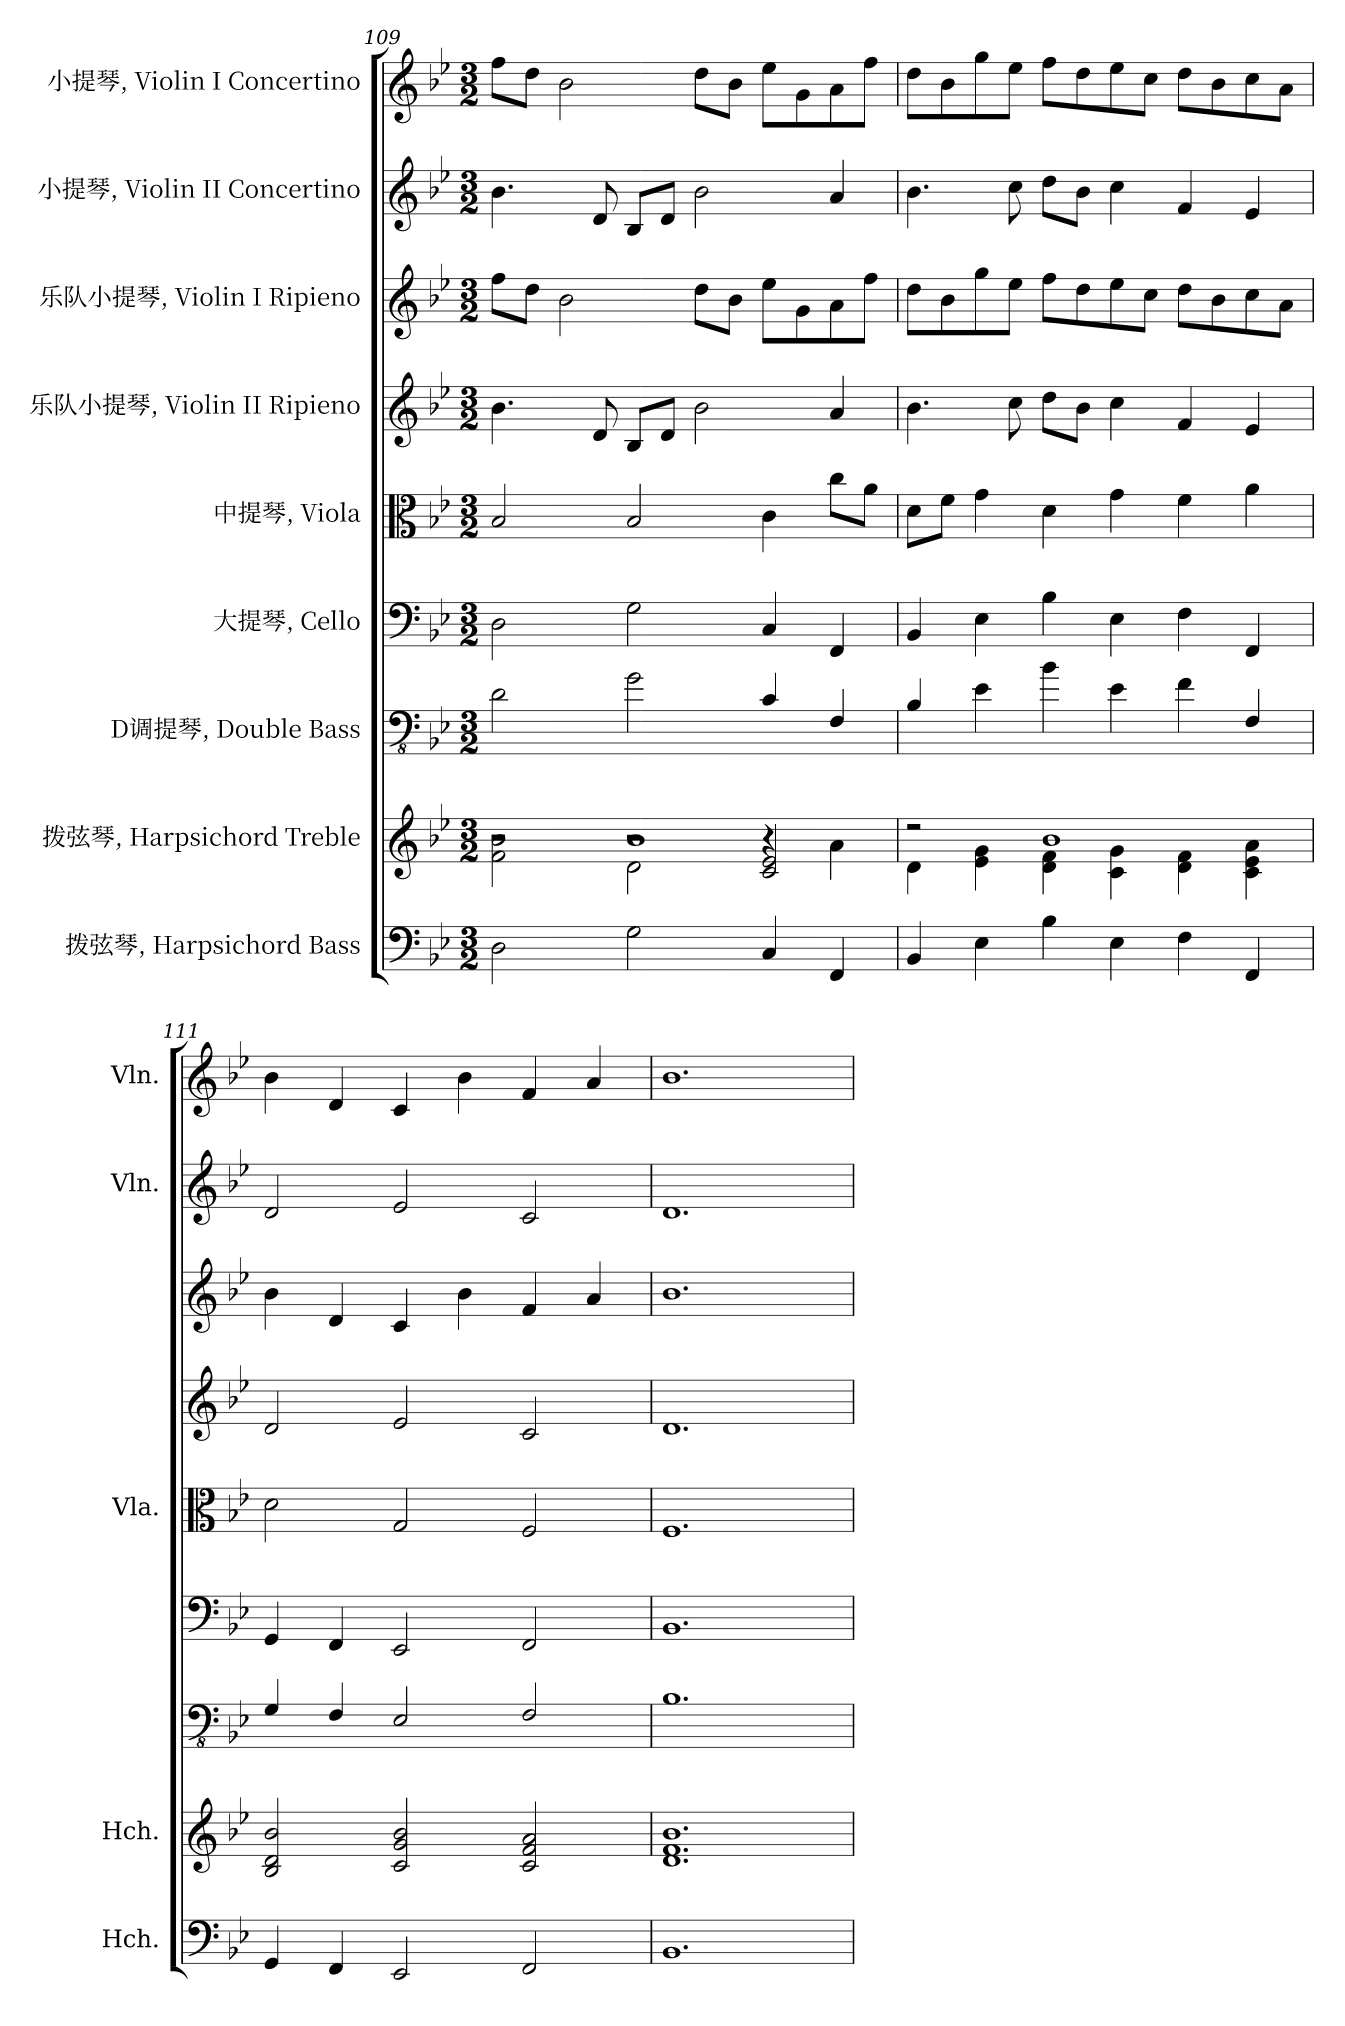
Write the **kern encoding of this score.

**kern	**kern	**kern	**kern	**kern	**kern	**kern	**kern	**kern
*part9	*part8	*part7	*part6	*part5	*part4	*part3	*part2	*part1
*staff9	*staff8	*staff7	*staff6	*staff5	*staff4	*staff3	*staff2	*staff1
*I"拨弦琴, Harpsichord Bass	*I"拨弦琴, Harpsichord Treble	*I"D调提琴, Double Bass	*I"大提琴, Cello	*I"中提琴, Viola	*I"乐队小提琴, Violin II Ripieno	*I"乐队小提琴, Violin  I Ripieno	*I"小提琴, Violin II Concertino	*I"小提琴, Violin  I Concertino
*I'Hch.	*I'Hch.	*	*	*I'Vla.	*	*	*I'Vln.	*I'Vln.
!!LO:PB:g=z
*clefF4	*clefG2	*clefFv4	*clefF4	*clefC3	*clefG2	*clefG2	*clefG2	*clefG2
*	*	*ITrd7c12	*	*	*	*	*	*
*k[b-e-]	*k[b-e-]	*k[b-e-]	*k[b-e-]	*k[b-e-]	*k[b-e-]	*k[b-e-]	*k[b-e-]	*k[b-e-]
*M3/2	*M3/2	*M3/2	*M3/2	*M3/2	*M3/2	*M3/2	*M3/2	*M3/2
=109	=109	=109	=109	=109	=109	=109	=109	=109
*	*^	*	*	*	*	*	*	*
*	*	*^	*	*	*	*	*	*	*
2D\	2r	2f\ 2b-\	2r	2DD\	2D\	2B-/	4.b-\	8ff\L	4.b-\	8ff\L
.	.	.	.	.	.	.	.	8dd\J	.	8dd\J
.	.	.	.	.	.	.	.	2b-\	.	2b-\
.	.	.	.	.	.	.	8d/	.	8d/	.
2G\	1b-	2d\	2r	2GG\	2G\	2B-/	8B-/L	.	8B-/L	.
.	.	.	.	.	.	.	8d/J	.	8d/J	.
.	.	.	.	.	.	.	2b-\	8dd\L	2b-\	8dd\L
.	.	.	.	.	.	.	.	8b-\J	.	8b-\J
4C/	.	4r	2c/ 2e-/	4CC/	4C/	4c\	.	8ee-\L	.	8ee-\L
.	.	.	.	.	.	.	.	8g\	.	8g\
4FF/	.	4a\	.	4FFF/	4FF/	8cc\L	4a/	8a\	4a/	8a\
.	.	.	.	.	.	8a\J	.	8ff\J	.	8ff\J
*	*	*v	*v	*	*	*	*	*	*	*
=110	=110	=110	=110	=110	=110	=110	=110	=110	=110
4BB-/	2r	4d\	4BBB-/	4BB-/	8d\L	4.b-\	8dd\L	4.b-\	8dd\L
.	.	.	.	.	8f\J	.	8b-\	.	8b-\
4E-\	.	4e-\ 4g\	4EE-\	4E-\	4g\	.	8gg\	.	8gg\
.	.	.	.	.	.	8cc\	8ee-\J	8cc\	8ee-\J
4B-\	1b-	4d\ 4f\	4BB-\	4B-\	4d\	8dd\L	8ff\L	8dd\L	8ff\L
.	.	.	.	.	.	8b-\J	8dd\	8b-\J	8dd\
4E-\	.	4c\ 4g\	4EE-\	4E-\	4g\	4cc\	8ee-\	4cc\	8ee-\
.	.	.	.	.	.	.	8cc\J	.	8cc\J
*	*	*	*	*	*	*	*	*	*MM180
4F\	.	4d\ 4f\	4FF\	4F\	4f\	4f/	8dd\L	4f/	8dd\L
.	.	.	.	.	.	.	8b-\	.	8b-\
4FF/	.	4c\ 4e-\ 4a\	4FFF/	4FF/	4a\	4e-/	8cc\	4e-/	8cc\
.	.	.	.	.	.	.	8a\J	.	8a\J
*	*v	*v	*	*	*	*	*	*	*
=111	=111	=111	=111	=111	=111	=111	=111	=111
*	*	*	*	*	*	*	*	*MM160
4GG/	2B-/ 2d/ 2b-/	4GGG/	4GG/	2d\	2d/	4b-\	2d/	4b-\
4FF/	.	4FFF/	4FF/	.	.	4d/	.	4d/
*	*	*	*	*	*	*	*	*MM140
2EE-/	2c/ 2g/ 2b-/	2EEE-/	2EE-/	2G/	2e-/	4c/	2e-/	4c/
.	.	.	.	.	.	4b-\	.	4b-\
*	*	*	*	*	*	*	*	*MM120
2FF/	2c/ 2f/ 2a/	2FFF/	2FF/	2F/	2c/	4f/	2c/	4f/
.	.	.	.	.	.	4a/	.	4a/
=112	=112	=112	=112	=112	=112	=112	=112	=112
*	*	*	*	*	*	*	*	*MM160
1.BB-	1.d 1.f 1.b-	1.BBB-	1.BB-	1.F	1.d	1.b-	1.d	1.b-
=	=	=	=	=	=	=	=	=
*-	*-	*-	*-	*-	*-	*-	*-	*-
